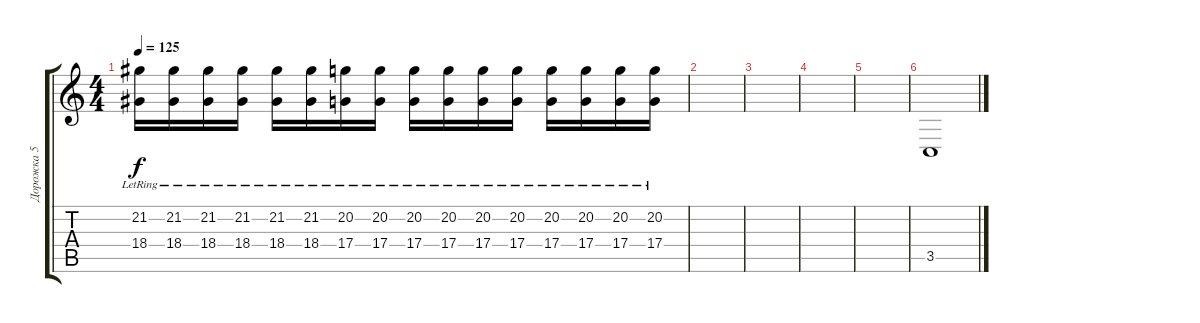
\track ("Дорожка 5" "Дорожка 5") {instrument electricgrandpiano}
\staff {score tabs}
\tuning (E4 B3 G3 D3 A2 E2) {hide}
\ts (4 4)
\tempo 125
\clef g2
\ks c
(21.2{lr} 18.4{lr}).16{dy f} (21.2{lr} 18.4{lr}).16 (21.2{lr} 18.4{lr}).16 (21.2{lr} 18.4{lr}).16 (21.2{lr} 18.4{lr}).16 (21.2{lr} 18.4{lr}).16 (20.2{lr} 17.4{lr}).16 (20.2{lr} 17.4{lr}).16 (20.2{lr} 17.4{lr}).16 (20.2{lr} 17.4{lr}).16 (20.2{lr} 17.4{lr}).16 (20.2{lr} 17.4{lr}).16 (20.2{lr} 17.4{lr}).16 (20.2{lr} 17.4{lr}).16 (20.2{lr} 17.4{lr}).16 (20.2{lr} 17.4{lr}).16 |
|
|
|
|
3.5.1
